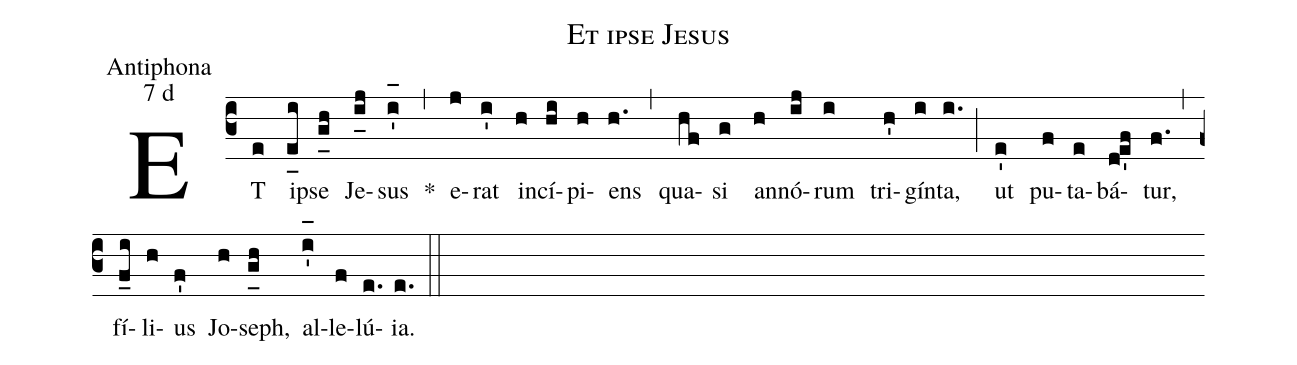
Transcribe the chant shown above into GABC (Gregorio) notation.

name:Et ipse Jesus;
office-part:Antiphona;
mode:7;
mode-differentia:d;
%%
(c3) ET(e) i(e_[uh:l]i)pse(g_[uh:l]h) Je(i_[uh:l]j)sus(i'_[oh:h]) *(,) e(j)rat(i') in(h)cí(hi)pi(h)ens(h.) (,) qua(hf)si(g) an(h)nó(ij)rum(i) tri(h')gín(i)ta,(i.) (;) ut(e') pu(f)ta(e)bá(d!e'f)tur,(f.) (,) fí(f_i)li(h)us(f') Jo(h)seph,(g_[uh:l]h) al(i'_[oh:h])le(f)lú(e.){ia}.(e.) (::)
